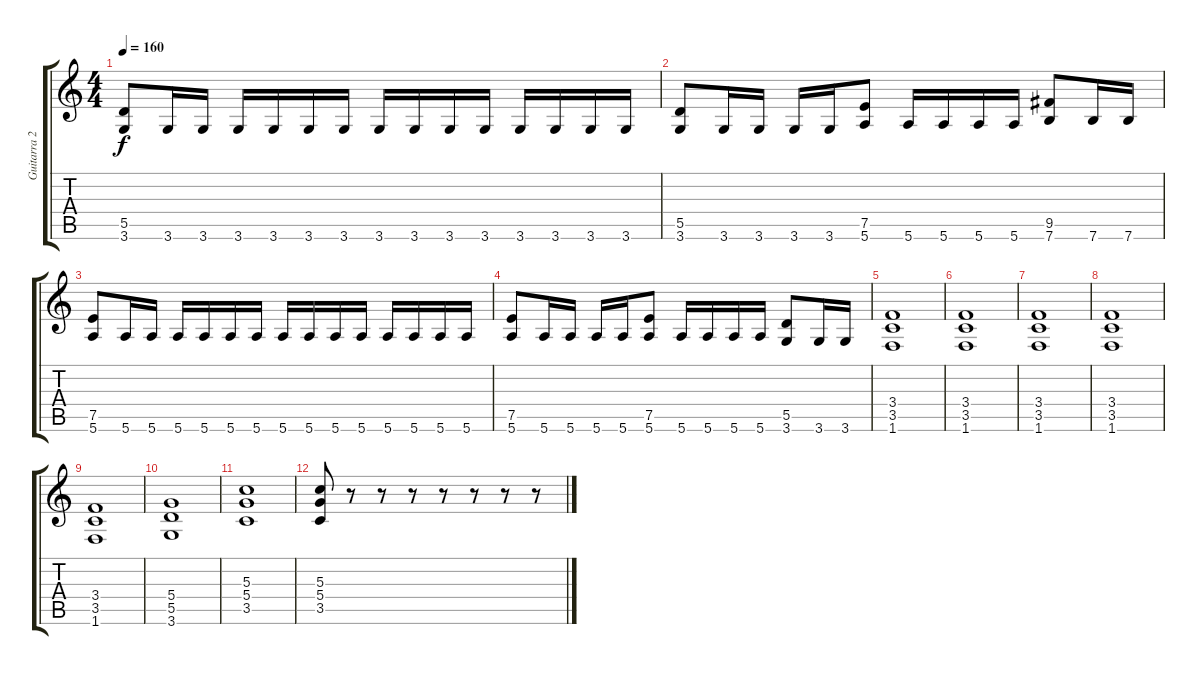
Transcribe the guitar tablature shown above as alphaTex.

\track ("Guitarra 2" "Guitarra 2") {instrument distortionguitar}
\staff {score tabs}
\tuning (E4 B3 G3 D3 A2 E2) {hide}
\ts (4 4)
\tempo 160
\clef g2
\ks c
(5.5 3.6).8{dy f} 3.6.16 3.6.16 3.6.16 3.6.16 3.6.16 3.6.16 3.6.16 3.6.16 3.6.16 3.6.16 3.6.16 3.6.16 3.6.16 3.6.16 |
(5.5 3.6).8 3.6.16 3.6.16 3.6.16 3.6.16 (7.5 5.6).8 5.6.16 5.6.16 5.6.16 5.6.16 (9.5 7.6).8 7.6.16 7.6.16 |
(7.5 5.6).8 5.6.16 5.6.16 5.6.16 5.6.16 5.6.16 5.6.16 5.6.16 5.6.16 5.6.16 5.6.16 5.6.16 5.6.16 5.6.16 5.6.16 |
(7.5 5.6).8 5.6.16 5.6.16 5.6.16 5.6.16 (7.5 5.6).8 5.6.16 5.6.16 5.6.16 5.6.16 (5.5 3.6).8 3.6.16 3.6.16 |
(3.4 3.5 1.6).1 |
(3.4 3.5 1.6).1 |
(3.4 3.5 1.6).1 |
(3.4 3.5 1.6).1 |
(3.4 3.5 1.6).1 |
(5.4 5.5 3.6).1 |
(5.3 5.4 3.5).1 |
(5.3 5.4 3.5).8 r.8 r.8 r.8 r.8 r.8 r.8 r.8
